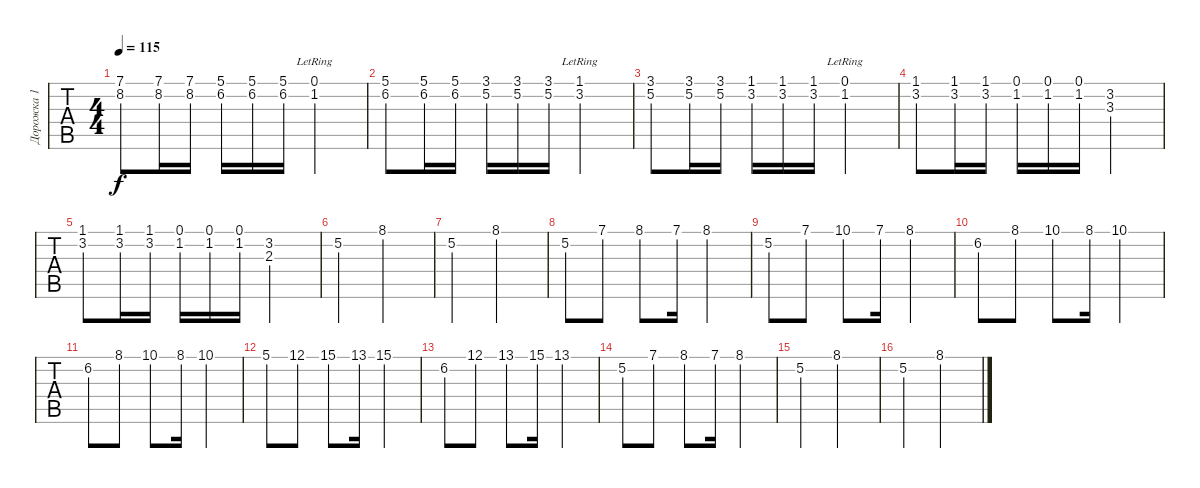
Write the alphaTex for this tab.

\track ("Дорожка 1" "Дорожка 1") {instrument acousticguitarsteel}
\staff {tabs}
\tuning (E4 B3 G3 D3 A2 E2) {hide}
\ts (4 4)
\tempo 115
\clef g2
\ks c
(7.1 8.2).8{dy f} (7.1 8.2).16 (7.1 8.2).16 (5.1 6.2).16 (5.1 6.2).16 (5.1 6.2).16 (0.1{lr} 1.2{lr}).2 |
(5.1 6.2).8 (5.1 6.2).16 (5.1 6.2).16 (3.1 5.2).16 (3.1 5.2).16 (3.1 5.2).16 (1.1{lr} 3.2{lr}).2 |
(3.1 5.2).8 (3.1 5.2).16 (3.1 5.2).16 (1.1 3.2).16 (1.1 3.2).16 (1.1 3.2).16 (0.1{lr} 1.2{lr}).2 |
(1.1 3.2).8 (1.1 3.2).16 (1.1 3.2).16 (0.1 1.2).16 (0.1 1.2).16 (0.1 1.2).16 (3.2 3.3).2 |
(1.1 3.2).8 (1.1 3.2).16 (1.1 3.2).16 (0.1 1.2).16 (0.1 1.2).16 (0.1 1.2).16 (3.2 2.3).2 |
5.2.4 8.1.2 |
5.2.4 8.1.2 |
5.2.8{instrument acousticgrandpiano} 7.1.8 8.1.8 7.1.16 8.1.4 |
5.2.8{instrument acousticgrandpiano} 7.1.8 10.1.8 7.1.16 8.1.4 |
6.2.8 8.1.8 10.1.8 8.1.16 10.1.4 |
6.2.8 8.1.8 10.1.8 8.1.16 10.1.4 |
5.1.8 12.1.8 15.1.8 13.1.16 15.1.4 |
6.2.8 12.1.8 13.1.8 15.1.16 13.1.4 |
5.2.8{instrument acousticgrandpiano} 7.1.8 8.1.8 7.1.16 8.1.4 |
5.2.4 8.1.2 |
5.2.4 8.1.2
